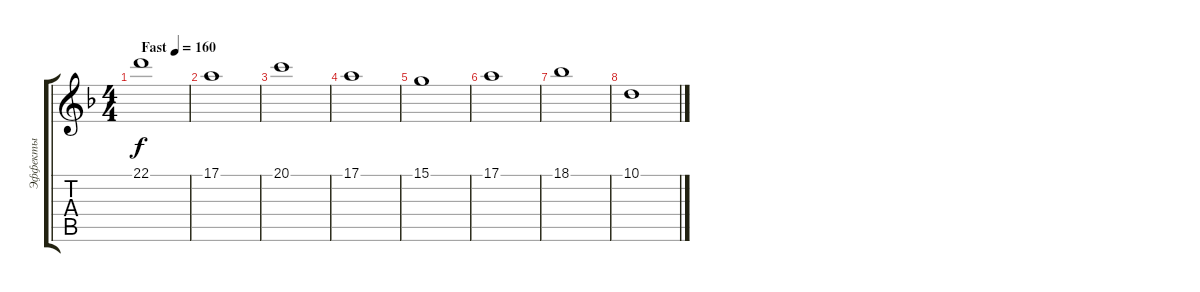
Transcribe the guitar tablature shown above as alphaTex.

\track ("Эффекты" "Эффекты") {instrument stringensemble1}
\staff {score tabs}
\tuning (E4 B3 G3 D3 A2 E2) {hide}
\ts (4 4)
\tempo (160 "Fast")
\clef g2
\ks dminor
22.1.1{dy f instrument stringensemble1} |
17.1.1 |
20.1.1 |
17.1.1 |
15.1.1 |
17.1.1 |
18.1.1 |
10.1.1
